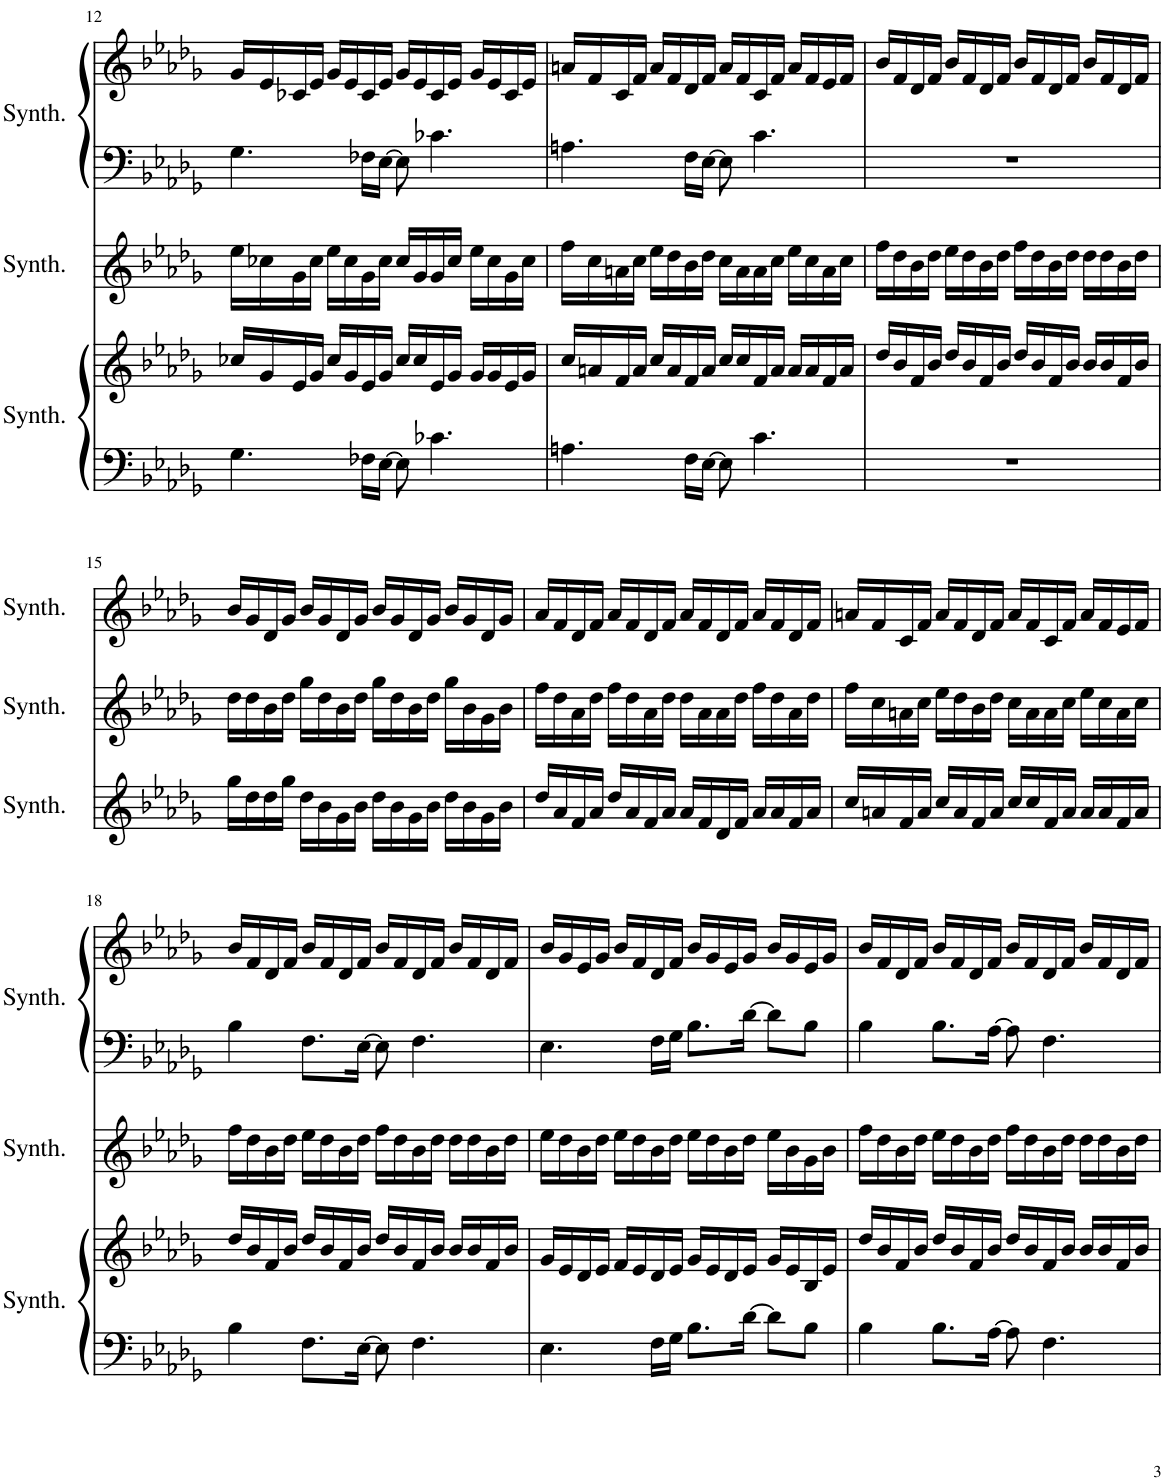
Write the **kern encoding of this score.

**kern	**kern	**kern	**kern	**kern
*part3	*part3	*part2	*part1	*part1
*staff5	*staff4	*staff3	*staff2	*staff1
*I"Square Synthesizer	*	*I"Square Synthesizer	*I"Square Synthesizer	*
*I'Synth.	*	*I'Synth.	*I'Synth.	*
!!LO:PB:g=z
*clefF4	*clefG2	*clefG2	*clefF4	*clefG2
*k[b-e-a-d-g-]	*k[b-e-a-d-g-]	*k[b-e-a-d-g-]	*k[b-e-a-d-g-]	*k[b-e-a-d-g-]
*M4/4	*M4/4	*M4/4	*M4/4	*M4/4
=12	=12	=12	=12	=12
4.G-\	16cc-X/LL	16ee-\LL	4.G-\	16g-/LL
.	16g-/	16cc-X\	.	16e-/
.	16e-/	16g-\	.	16c-X/
.	16g-/JJ	16cc-\JJ	.	16e-/JJ
.	16cc-/LL	16ee-\LL	.	16g-/LL
.	16g-/	16cc-\	.	16e-/
16F-X\LL	16e-/	16g-\	16F-X\LL	16c-/
[16E-\JJ	16g-/JJ	16cc-\JJ	[16E-\JJ	16e-/JJ
8E-\]	16cc-/LL	16cc-/LL	8E-\]	16g-/LL
.	16cc-/	16g-/	.	16e-/
4.c-X\	16e-/	16g-/	4.c-X\	16c-/
.	16g-/JJ	16cc-/JJ	.	16e-/JJ
.	16g-/LL	16ee-\LL	.	16g-/LL
.	16g-/	16cc-\	.	16e-/
.	16e-/	16g-\	.	16c-/
.	16g-/JJ	16cc-\JJ	.	16e-/JJ
=13	=13	=13	=13	=13
4.An\	16cc/LL	16ff\LL	4.An\	16an/LL
.	16an/	16cc\	.	16f/
.	16f/	16an\	.	16c/
.	16a/JJ	16cc\JJ	.	16f/JJ
.	16cc/LL	16ee-\LL	.	16a/LL
.	16a/	16dd-\	.	16f/
16F\LL	16f/	16b-\	16F\LL	16d-/
[16E-\JJ	16a/JJ	16dd-\JJ	[16E-\JJ	16f/JJ
8E-\]	16cc/LL	16cc\LL	8E-\]	16a/LL
.	16cc/	16a\	.	16f/
4.c\	16f/	16a\	4.c\	16c/
.	16a/JJ	16cc\JJ	.	16f/JJ
.	16a/LL	16ee-\LL	.	16a/LL
.	16a/	16cc\	.	16f/
.	16f/	16a\	.	16e-/
.	16a/JJ	16cc\JJ	.	16f/JJ
=14	=14	=14	=14	=14
1r	16dd-/LL	16ff\LL	1r	16b-/LL
.	16b-/	16dd-\	.	16f/
.	16f/	16b-\	.	16d-/
.	16b-/JJ	16dd-\JJ	.	16f/JJ
.	16dd-/LL	16ee-\LL	.	16b-/LL
.	16b-/	16dd-\	.	16f/
.	16f/	16b-\	.	16d-/
.	16b-/JJ	16dd-\JJ	.	16f/JJ
.	16dd-/LL	16ff\LL	.	16b-/LL
.	16b-/	16dd-\	.	16f/
.	16f/	16b-\	.	16d-/
.	16b-/JJ	16dd-\JJ	.	16f/JJ
.	16b-/LL	16dd-\LL	.	16b-/LL
.	16b-/	16dd-\	.	16f/
.	16f/	16b-\	.	16d-/
.	16b-/JJ	16dd-\JJ	.	16f/JJ
!!LO:LB:g=z
=15	=15	=15	=15	=15
1r	16gg-\LL	16dd-\LL	1r	16b-/LL
.	16dd-\	16dd-\	.	16g-/
.	16dd-\	16b-\	.	16d-/
.	16gg-\JJ	16dd-\JJ	.	16g-/JJ
.	16dd-\LL	16gg-\LL	.	16b-/LL
.	16b-\	16dd-\	.	16g-/
.	16g-\	16b-\	.	16d-/
.	16b-\JJ	16dd-\JJ	.	16g-/JJ
.	16dd-\LL	16gg-\LL	.	16b-/LL
.	16b-\	16dd-\	.	16g-/
.	16g-\	16b-\	.	16d-/
.	16b-\JJ	16dd-\JJ	.	16g-/JJ
.	16dd-\LL	16gg-\LL	.	16b-/LL
.	16b-\	16b-\	.	16g-/
.	16g-\	16g-\	.	16d-/
.	16b-\JJ	16b-\JJ	.	16g-/JJ
=16	=16	=16	=16	=16
1r	16dd-/LL	16ff\LL	1r	16a-/LL
.	16a-/	16dd-\	.	16f/
.	16f/	16a-\	.	16d-/
.	16a-/JJ	16dd-\JJ	.	16f/JJ
.	16dd-/LL	16ff\LL	.	16a-/LL
.	16a-/	16dd-\	.	16f/
.	16f/	16a-\	.	16d-/
.	16a-/JJ	16dd-\JJ	.	16f/JJ
.	16a-/LL	16dd-\LL	.	16a-/LL
.	16f/	16a-\	.	16f/
.	16d-/	16a-\	.	16d-/
.	16f/JJ	16dd-\JJ	.	16f/JJ
.	16a-/LL	16ff\LL	.	16a-/LL
.	16a-/	16dd-\	.	16f/
.	16f/	16a-\	.	16d-/
.	16a-/JJ	16dd-\JJ	.	16f/JJ
=17	=17	=17	=17	=17
1r	16cc/LL	16ff\LL	1r	16an/LL
.	16an/	16cc\	.	16f/
.	16f/	16an\	.	16c/
.	16a/JJ	16cc\JJ	.	16f/JJ
.	16cc/LL	16ee-\LL	.	16a/LL
.	16a/	16dd-\	.	16f/
.	16f/	16b-\	.	16d-/
.	16a/JJ	16dd-\JJ	.	16f/JJ
.	16cc/LL	16cc\LL	.	16a/LL
.	16cc/	16a\	.	16f/
.	16f/	16a\	.	16c/
.	16a/JJ	16cc\JJ	.	16f/JJ
.	16a/LL	16ee-\LL	.	16a/LL
.	16a/	16cc\	.	16f/
.	16f/	16a\	.	16e-/
.	16a/JJ	16cc\JJ	.	16f/JJ
!!LO:LB:g=z
=18	=18	=18	=18	=18
4B-\	16dd-/LL	16ff\LL	4B-\	16b-/LL
.	16b-/	16dd-\	.	16f/
.	16f/	16b-\	.	16d-/
.	16b-/JJ	16dd-\JJ	.	16f/JJ
8.F\L	16dd-/LL	16ee-\LL	8.F\L	16b-/LL
.	16b-/	16dd-\	.	16f/
.	16f/	16b-\	.	16d-/
[16E-\Jk	16b-/JJ	16dd-\JJ	[16E-\Jk	16f/JJ
8E-\]	16dd-/LL	16ff\LL	8E-\]	16b-/LL
.	16b-/	16dd-\	.	16f/
4.F\	16f/	16b-\	4.F\	16d-/
.	16b-/JJ	16dd-\JJ	.	16f/JJ
.	16b-/LL	16dd-\LL	.	16b-/LL
.	16b-/	16dd-\	.	16f/
.	16f/	16b-\	.	16d-/
.	16b-/JJ	16dd-\JJ	.	16f/JJ
=19	=19	=19	=19	=19
4.E-\	16g-/LL	16ee-\LL	4.E-\	16b-/LL
.	16e-/	16dd-\	.	16g-/
.	16d-/	16b-\	.	16e-/
.	16e-/JJ	16dd-\JJ	.	16g-/JJ
.	16f/LL	16ee-\LL	.	16b-/LL
.	16e-/	16dd-\	.	16f/
16F\LL	16d-/	16b-\	16F\LL	16d-/
16G-\JJ	16e-/JJ	16dd-\JJ	16G-\JJ	16f/JJ
8.B-\L	16g-/LL	16ee-\LL	8.B-\L	16b-/LL
.	16e-/	16dd-\	.	16g-/
.	16d-/	16b-\	.	16e-/
[16d-\Jk	16e-/JJ	16dd-\JJ	[16d-\Jk	16g-/JJ
8d-\L]	16g-/LL	16ee-\LL	8d-\L]	16b-/LL
.	16e-/	16b-\	.	16g-/
8B-\J	16B-/	16g-\	8B-\J	16e-/
.	16e-/JJ	16b-\JJ	.	16g-/JJ
=20	=20	=20	=20	=20
4B-\	16dd-/LL	16ff\LL	4B-\	16b-/LL
.	16b-/	16dd-\	.	16f/
.	16f/	16b-\	.	16d-/
.	16b-/JJ	16dd-\JJ	.	16f/JJ
8.B-\L	16dd-/LL	16ee-\LL	8.B-\L	16b-/LL
.	16b-/	16dd-\	.	16f/
.	16f/	16b-\	.	16d-/
[16A-\Jk	16b-/JJ	16dd-\JJ	[16A-\Jk	16f/JJ
8A-\]	16dd-/LL	16ff\LL	8A-\]	16b-/LL
.	16b-/	16dd-\	.	16f/
4.F\	16f/	16b-\	4.F\	16d-/
.	16b-/JJ	16dd-\JJ	.	16f/JJ
.	16b-/LL	16dd-\LL	.	16b-/LL
.	16b-/	16dd-\	.	16f/
.	16f/	16b-\	.	16d-/
.	16b-/JJ	16dd-\JJ	.	16f/JJ
=	=	=	=	=
*-	*-	*-	*-	*-
